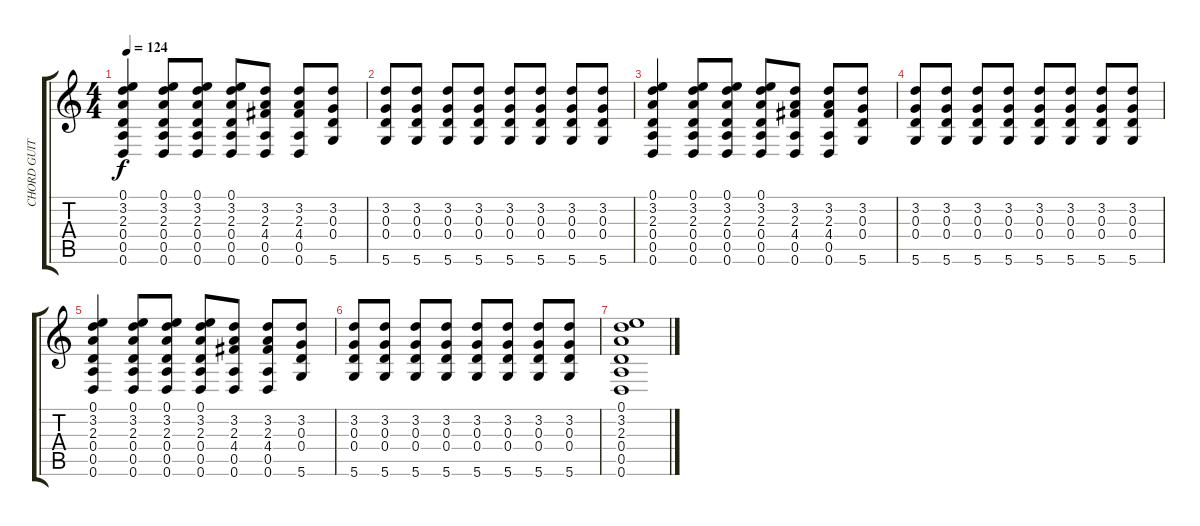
\track ("CHORD GUITAR" "CHORD GUIT") {instrument acousticguitarnylon}
\staff {score tabs}
\tuning (E4 B3 G3 D3 A2 D2) {hide}
\ts (4 4)
\tempo 124
\clef g2
\ks c
(0.1 3.2 2.3 0.4 0.5 0.6).4{dy f} (0.1 3.2 2.3 0.4 0.5 0.6).8 (0.1 3.2 2.3 0.4 0.5 0.6).8 (0.1 3.2 2.3 0.4 0.5 0.6).8 (3.2 2.3 4.4 0.5 0.6).8 (3.2 2.3 4.4 0.5 0.6).8 (3.2 0.3 0.4 5.6).8 |
(3.2 0.3 0.4 5.6).8 (3.2 0.3 0.4 5.6).8 (3.2 0.3 0.4 5.6).8 (3.2 0.3 0.4 5.6).8 (3.2 0.3 0.4 5.6).8 (3.2 0.3 0.4 5.6).8 (3.2 0.3 0.4 5.6).8 (3.2 0.3 0.4 5.6).8 |
(0.1 3.2 2.3 0.4 0.5 0.6).4 (0.1 3.2 2.3 0.4 0.5 0.6).8 (0.1 3.2 2.3 0.4 0.5 0.6).8 (0.1 3.2 2.3 0.4 0.5 0.6).8 (3.2 2.3 4.4 0.5 0.6).8 (3.2 2.3 4.4 0.5 0.6).8 (3.2 0.3 0.4 5.6).8 |
(3.2 0.3 0.4 5.6).8 (3.2 0.3 0.4 5.6).8 (3.2 0.3 0.4 5.6).8 (3.2 0.3 0.4 5.6).8 (3.2 0.3 0.4 5.6).8 (3.2 0.3 0.4 5.6).8 (3.2 0.3 0.4 5.6).8 (3.2 0.3 0.4 5.6).8 |
(0.1 3.2 2.3 0.4 0.5 0.6).4 (0.1 3.2 2.3 0.4 0.5 0.6).8 (0.1 3.2 2.3 0.4 0.5 0.6).8 (0.1 3.2 2.3 0.4 0.5 0.6).8 (3.2 2.3 4.4 0.5 0.6).8 (3.2 2.3 4.4 0.5 0.6).8 (3.2 0.3 0.4 5.6).8 |
(3.2 0.3 0.4 5.6).8 (3.2 0.3 0.4 5.6).8 (3.2 0.3 0.4 5.6).8 (3.2 0.3 0.4 5.6).8 (3.2 0.3 0.4 5.6).8 (3.2 0.3 0.4 5.6).8 (3.2 0.3 0.4 5.6).8 (3.2 0.3 0.4 5.6).8 |
(0.1 3.2 2.3 0.4 0.5 0.6).1
